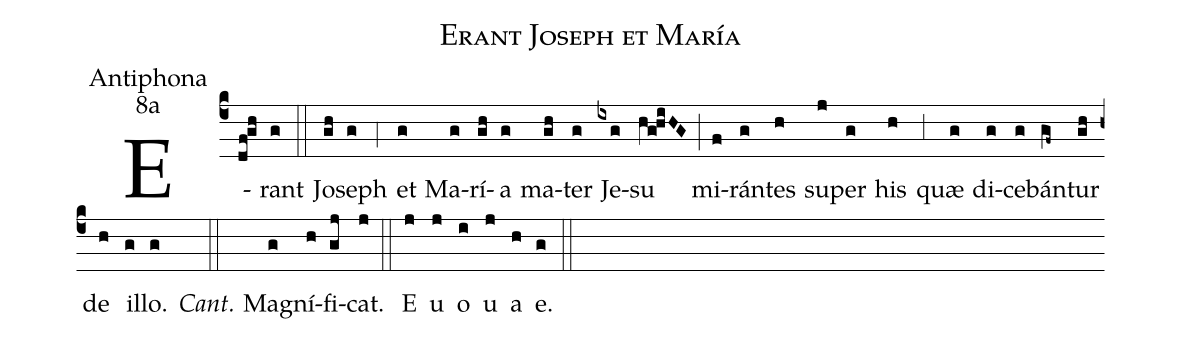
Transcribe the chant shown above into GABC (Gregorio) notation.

name:Erant Joseph et María;
office-part:Antiphona;
mode:8a;
%%
(c4) E(df!gh)rant(g) (::) Jo(gh)seph(g) (,4) et(g) Ma(g)rí(gh)a(g) ma(gh)ter(g) Je(ixg)su(hg!hiHG) (;) mi(f)rán(g)tes(h) su(j)per(g) his(h) (;3) quæ(g) di(g)ce(g)bán(gf~)tur(gh) de(h) il(g)lo.(g) (::)
<i>Cant.</i> M{a}(g)gní(h)fi(gj)cat.(j) (::)
<eu> E(j) u(j) o(i) u(j) a(h) e.(g) </eu>(::)
